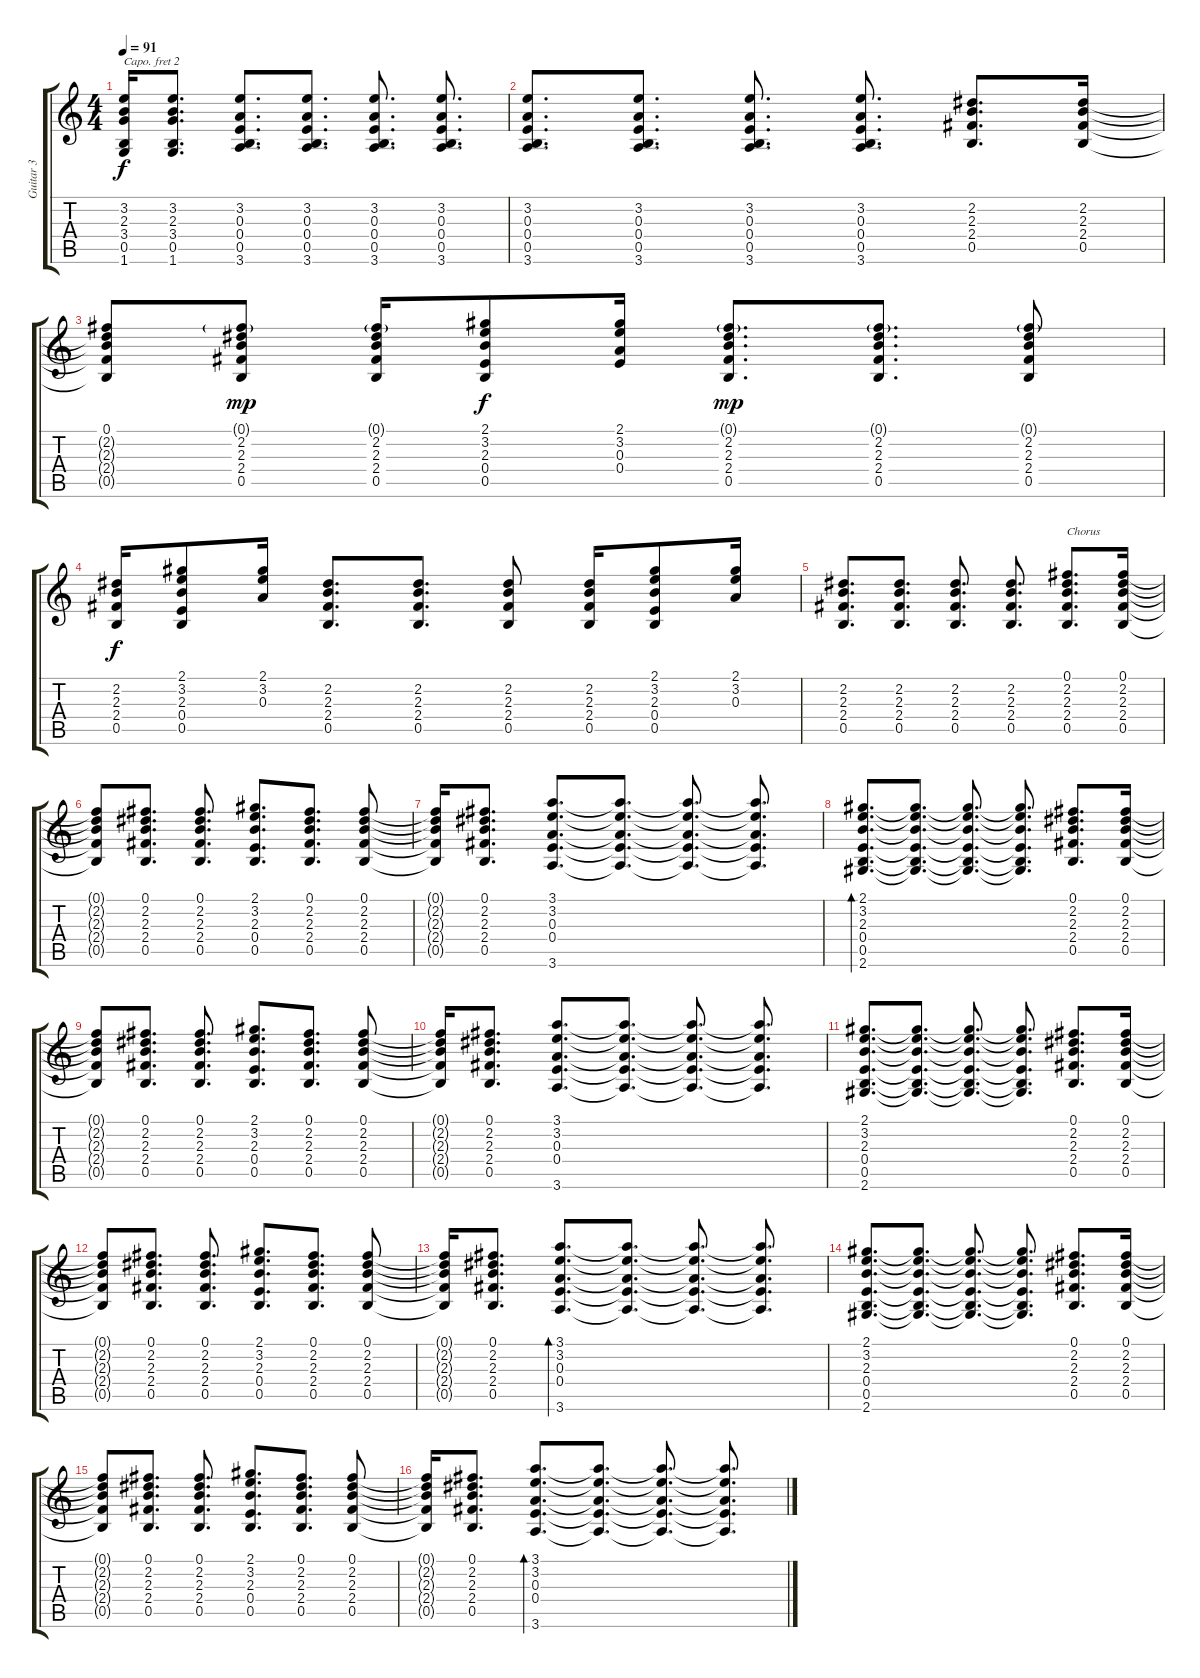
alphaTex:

\track ("Guitar 3" "Guitar 3") {instrument distortionguitar}
\staff {score tabs}
\capo 2
\tuning (E4 B3 G3 D3 A2 E2) {hide}
\ts (4 4)
\tempo 91
\clef g2
\ks c
(3.2{t} 2.3{t} 3.4{t} 0.5{t} 1.6{t}).16{dy f} (3.2 2.3 3.4 0.5 1.6).8{d} (3.2 0.3 0.4 0.5 3.6).8{d} (3.2 0.3 0.4 0.5 3.6).8{d} (3.2 0.3 0.4 0.5 3.6).8{d} (3.2 0.3 0.4 0.5 3.6).8{d} |
(3.2 0.3 0.4 0.5 3.6).8{d} (3.2 0.3 0.4 0.5 3.6).8{d} (3.2 0.3 0.4 0.5 3.6).8{d} (3.2 0.3 0.4 0.5 3.6).8{d} (2.2 2.3 2.4 0.5).8{d} (2.2 2.3 2.4 0.5).16 |
(0.1 2.2{t} 2.3{t} 2.4{t} 0.5{t}).8 (0.1{g} 2.2 2.3 2.4 0.5).8{dy mp} (0.1{g} 2.2 2.3 2.4 0.5).16 (2.1 3.2 2.3 0.4 0.5).8{dy f} (2.1 3.2 0.3 0.4).16 (0.1{g} 2.2 2.3 2.4 0.5).8{d dy mp} (0.1{g} 2.2 2.3 2.4 0.5).8{d} (0.1{g} 2.2 2.3 2.4 0.5).8 |
(2.2 2.3 2.4 0.5).16{dy f} (2.1 3.2 2.3 0.4 0.5).8 (2.1 3.2 0.3).16 (2.2 2.3 2.4 0.5).8{d} (2.2 2.3 2.4 0.5).8{d} (2.2 2.3 2.4 0.5).8 (2.2 2.3 2.4 0.5).16 (2.1 3.2 2.3 0.4 0.5).8 (2.1 3.2 0.3).16 |
(2.2 2.3 2.4 0.5).8{d} (2.2 2.3 2.4 0.5).8{d} (2.2 2.3 2.4 0.5).8{d} (2.2 2.3 2.4 0.5).8{d} (0.1 2.2 2.3 2.4 0.5).8{d txt "Chorus"} (0.1 2.2 2.3 2.4 0.5).16 |
(0.1{t} 2.2{t} 2.3{t} 2.4{t} 0.5{t}).8 (0.1 2.2 2.3 2.4 0.5).8{d} (0.1 2.2 2.3 2.4 0.5).8{d} (2.1 3.2 2.3 0.4 0.5).8{d} (0.1 2.2 2.3 2.4 0.5).8{d} (0.1 2.2 2.3 2.4 0.5).8 |
(0.1{t} 2.2{t} 2.3{t} 2.4{t} 0.5{t}).16 (0.1 2.2 2.3 2.4 0.5).8{d} (3.1 3.2 0.3 0.4 3.6).8{d} (3.1{t} 3.2{t} 0.3{t} 0.4{t} 3.6{t}).8{d} (3.1{t} 3.2{t} 0.3{t} 0.4{t} 3.6{t}).8{d} (3.1{t} 3.2{t} 0.3{t} 0.4{t} 3.6{t}).8{d} |
(2.1 3.2 2.3 0.4 0.5 2.6).8{d bd 60} (2.1{t} 3.2{t} 2.3{t} 0.4{t} 0.5{t} 2.6{t}).8{d} (2.1{t} 3.2{t} 2.3{t} 0.4{t} 0.5{t} 2.6{t}).8{d} (2.1{t} 3.2{t} 2.3{t} 0.4{t} 0.5{t} 2.6{t}).8{d} (0.1 2.2 2.3 2.4 0.5).8{d} (0.1 2.2 2.3 2.4 0.5).16 |
(0.1{t} 2.2{t} 2.3{t} 2.4{t} 0.5{t}).8 (0.1 2.2 2.3 2.4 0.5).8{d} (0.1 2.2 2.3 2.4 0.5).8{d} (2.1 3.2 2.3 0.4 0.5).8{d} (0.1 2.2 2.3 2.4 0.5).8{d} (0.1 2.2 2.3 2.4 0.5).8 |
(0.1{t} 2.2{t} 2.3{t} 2.4{t} 0.5{t}).16 (0.1 2.2 2.3 2.4 0.5).8{d} (3.1 3.2 0.3 0.4 3.6).8{d} (3.1{t} 3.2{t} 0.3{t} 0.4{t} 3.6{t}).8{d} (3.1{t} 3.2{t} 0.3{t} 0.4{t} 3.6{t}).8{d} (3.1{t} 3.2{t} 0.3{t} 0.4{t} 3.6{t}).8{d} |
(2.1 3.2 2.3 0.4 0.5 2.6).8{d} (2.1{t} 3.2{t} 2.3{t} 0.4{t} 0.5{t} 2.6{t}).8{d} (2.1{t} 3.2{t} 2.3{t} 0.4{t} 0.5{t} 2.6{t}).8{d} (2.1{t} 3.2{t} 2.3{t} 0.4{t} 0.5{t} 2.6{t}).8{d} (0.1 2.2 2.3 2.4 0.5).8{d} (0.1 2.2 2.3 2.4 0.5).16 |
(0.1{t} 2.2{t} 2.3{t} 2.4{t} 0.5{t}).8 (0.1 2.2 2.3 2.4 0.5).8{d} (0.1 2.2 2.3 2.4 0.5).8{d} (2.1 3.2 2.3 0.4 0.5).8{d} (0.1 2.2 2.3 2.4 0.5).8{d} (0.1 2.2 2.3 2.4 0.5).8 |
(0.1{t} 2.2{t} 2.3{t} 2.4{t} 0.5{t}).16 (0.1 2.2 2.3 2.4 0.5).8{d} (3.1 3.2 0.3 0.4 3.6).8{d bd 60} (3.1{t} 3.2{t} 0.3{t} 0.4{t} 3.6{t}).8{d} (3.1{t} 3.2{t} 0.3{t} 0.4{t} 3.6{t}).8{d} (3.1{t} 3.2{t} 0.3{t} 0.4{t} 3.6{t}).8{d} |
(2.1 3.2 2.3 0.4 0.5 2.6).8{d} (2.1{t} 3.2{t} 2.3{t} 0.4{t} 0.5{t} 2.6{t}).8{d} (2.1{t} 3.2{t} 2.3{t} 0.4{t} 0.5{t} 2.6{t}).8{d} (2.1{t} 3.2{t} 2.3{t} 0.4{t} 0.5{t} 2.6{t}).8{d} (0.1 2.2 2.3 2.4 0.5).8{d} (0.1 2.2 2.3 2.4 0.5).16 |
(0.1{t} 2.2{t} 2.3{t} 2.4{t} 0.5{t}).8 (0.1 2.2 2.3 2.4 0.5).8{d} (0.1 2.2 2.3 2.4 0.5).8{d} (2.1 3.2 2.3 0.4 0.5).8{d} (0.1 2.2 2.3 2.4 0.5).8{d} (0.1 2.2 2.3 2.4 0.5).8 |
(0.1{t} 2.2{t} 2.3{t} 2.4{t} 0.5{t}).16 (0.1 2.2 2.3 2.4 0.5).8{d} (3.1 3.2 0.3 0.4 3.6).8{d bd 60} (3.1{t} 3.2{t} 0.3{t} 0.4{t} 3.6{t}).8{d} (3.1{t} 3.2{t} 0.3{t} 0.4{t} 3.6{t}).8{d} (3.1{t} 3.2{t} 0.3{t} 0.4{t} 3.6{t}).8{d}
